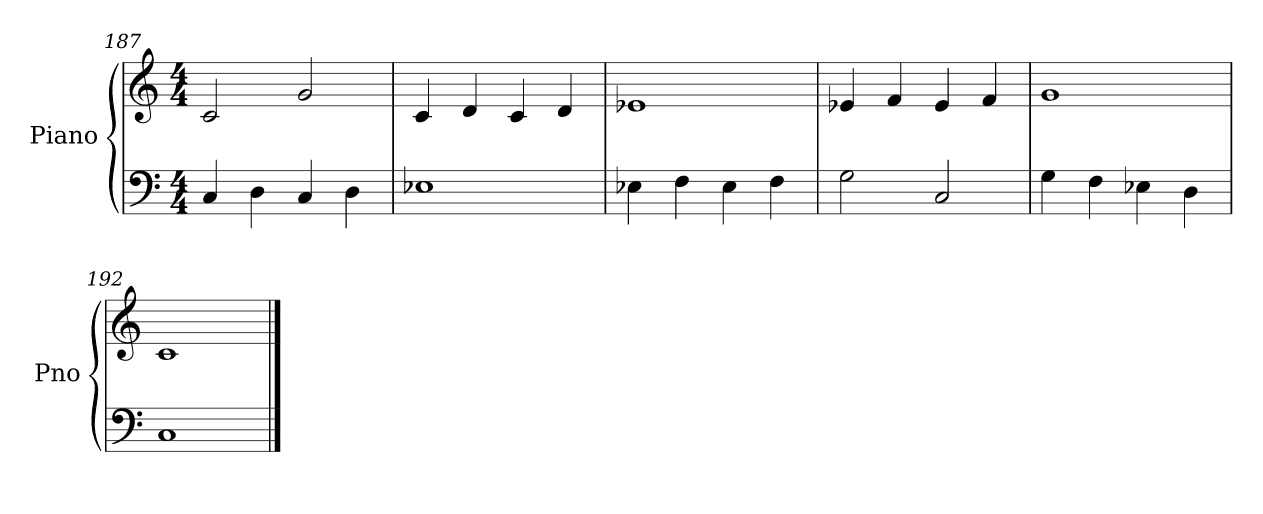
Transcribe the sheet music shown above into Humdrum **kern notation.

**kern	**kern
*part1	*part1
*staff2	*staff1
*I"Piano	*
*I'Pno	*
!!LO:LB:g=z
*clefF4	*clefG2
*k[]	*k[]
*M4/4	*M4/4
=187	=187
4C/	2c/
4D\	.
4C/	2g/
4D\	.
=188	=188
1E-X	4c/
.	4d/
.	4c/
.	4d/
=189	=189
4E-X\	1e-X
4F\	.
4E-\	.
4F\	.
=190	=190
2G\	4e-X/
.	4f/
2C/	4e-/
.	4f/
=191	=191
4G\	1g
4F\	.
4E-X\	.
4D\	.
=192	=192
1C	1c
==	==
*-	*-
